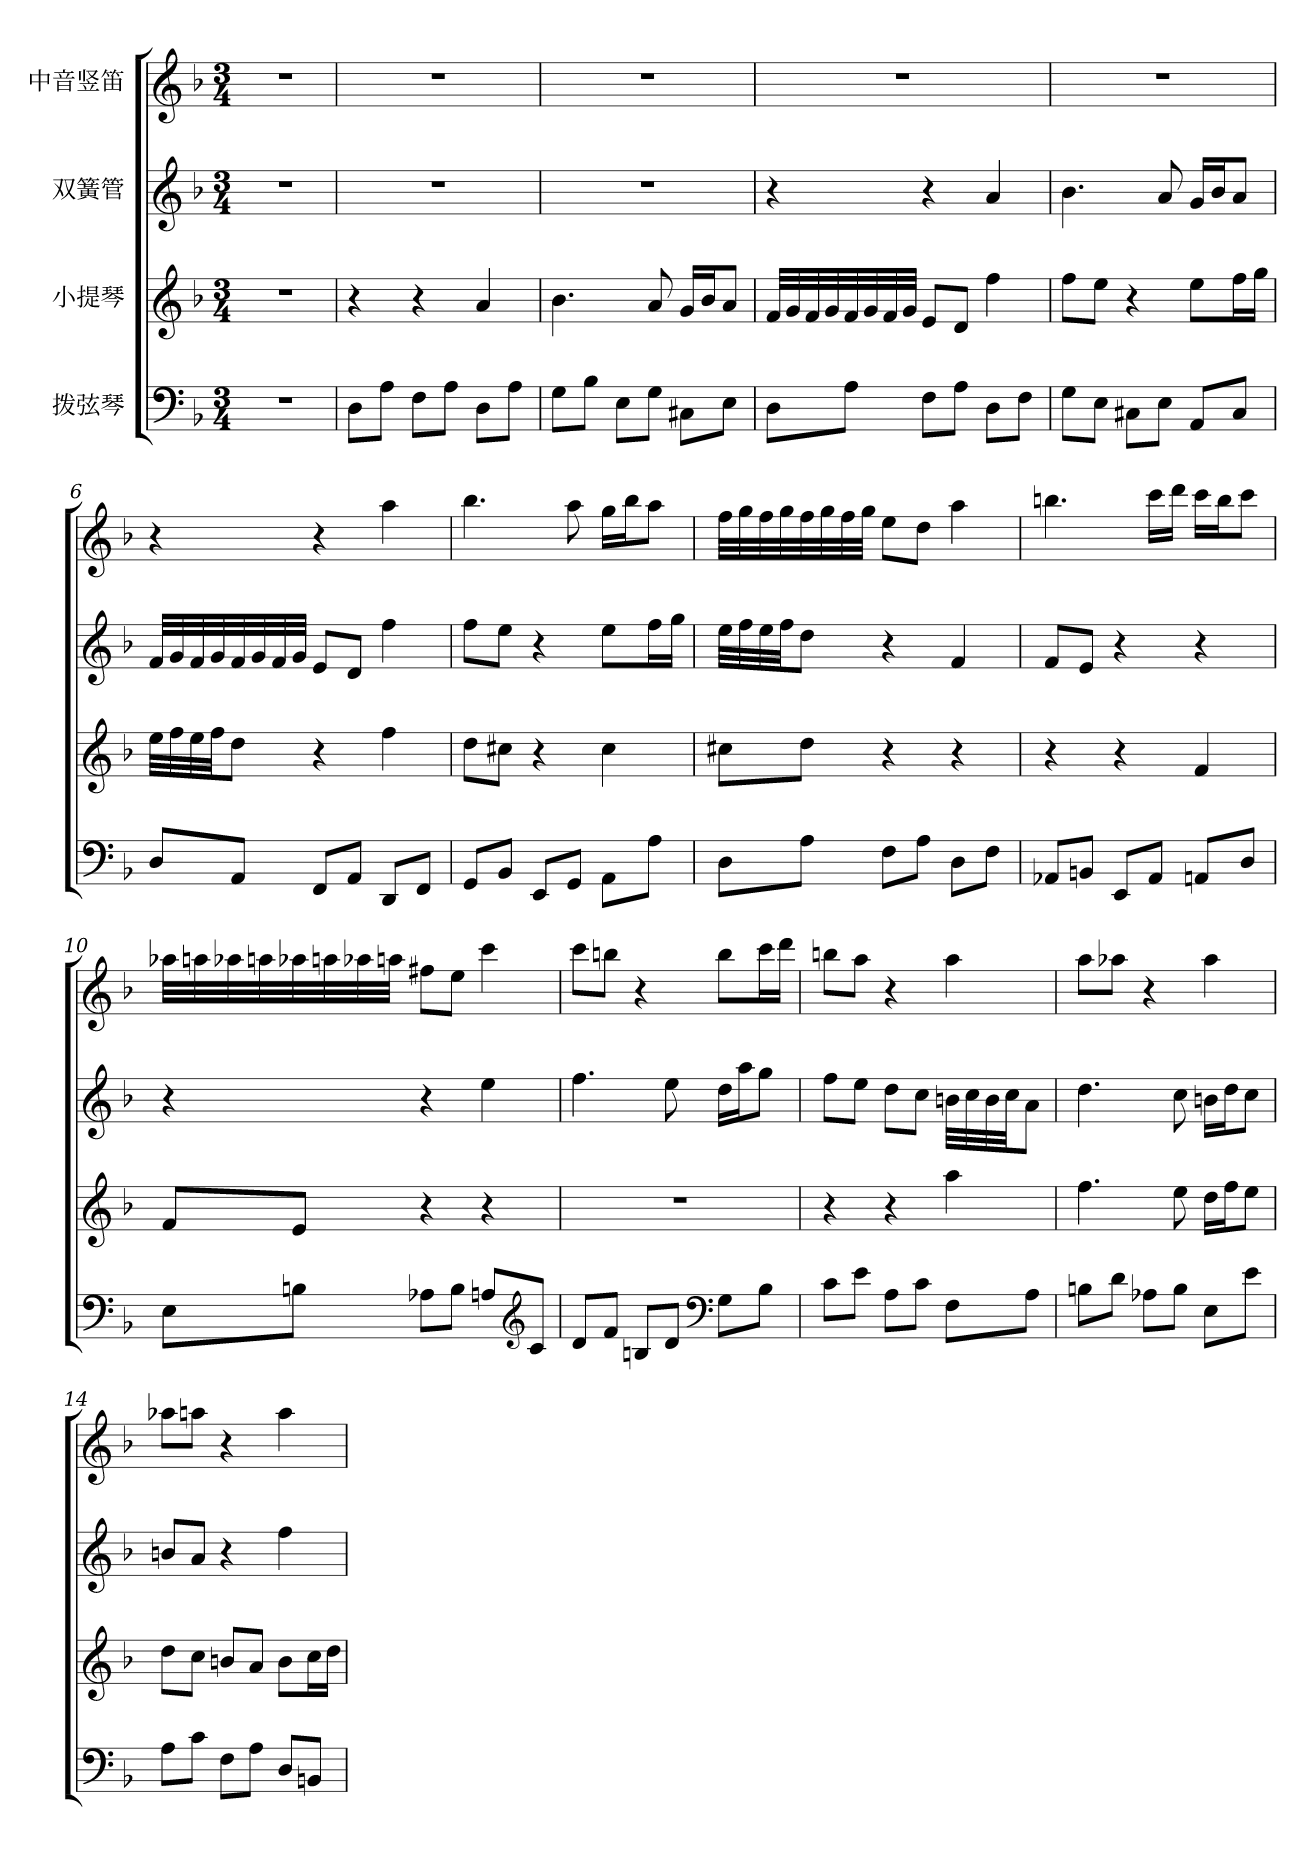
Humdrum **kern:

**kern	**kern	**kern	**kern
*part4	*part3	*part2	*part1
*staff4	*staff3	*staff2	*staff1
*I"拨弦琴	*I"小提琴	*I"双簧管	*I"中音竖笛
*clefF4	*clefG2	*clefG2	*clefG2
*k[b-]	*k[b-]	*k[b-]	*k[b-]
*M3/4	*M3/4	*M3/4	*M3/4
*MM80	*MM80	*MM80	*MM80
=1	=1	=1	=1
2.r	2.r	2.r	2.r
=2	=2	=2	=2
8D\L	4r	2.r	2.r
8A\J	.	.	.
8F\L	4r	.	.
8A\J	.	.	.
8D\L	4a/	.	.
8A\J	.	.	.
=3	=3	=3	=3
8G\L	4.b-\	2.r	2.r
8B-\J	.	.	.
8E\L	.	.	.
8G\J	8a/	.	.
8C#X\L	16g/LL	.	.
.	16b-/J	.	.
8E\J	8a/J	.	.
=4	=4	=4	=4
8D\L	32f/LLL	4r	2.r
.	32g/	.	.
.	32f/	.	.
.	32g/	.	.
8A\J	32f/	.	.
.	32g/	.	.
.	32f/	.	.
.	32g/JJJ	.	.
8F\L	8e/L	4r	.
8A\J	8d/J	.	.
8D\L	4ff\	4a/	.
8F\J	.	.	.
=5	=5	=5	=5
8G\L	8ff\L	4.b-\	2.r
8E\J	8ee\J	.	.
8C#X\L	4r	.	.
8E\J	.	8a/	.
8AA/L	8ee\L	16g/LL	.
.	.	16b-/J	.
8C#/J	16ff\L	8a/J	.
.	16gg\JJ	.	.
!!LO:LB:g=z
=6	=6	=6	=6
8D/L	32ee\LLL	32f/LLL	4r
.	32ff\	32g/	.
.	32ee\	32f/	.
.	32ff\JJ	32g/	.
8AA/J	8dd\J	32f/	.
.	.	32g/	.
.	.	32f/	.
.	.	32g/JJJ	.
8FF/L	4r	8e/L	4r
8AA/J	.	8d/J	.
8DD/L	4ff\	4ff\	4aa\
8FF/J	.	.	.
=7	=7	=7	=7
8GG/L	8dd\L	8ff\L	4.bb-\
8BB-/J	8cc#X\J	8ee\J	.
8EE/L	4r	4r	.
8GG/J	.	.	8aa\
8AA\L	4cc#\	8ee\L	16gg\LL
.	.	.	16bb-\J
8A\J	.	16ff\L	8aa\J
.	.	16gg\JJ	.
=8	=8	=8	=8
8D\L	8cc#X\L	32ee\LLL	32ff\LLL
.	.	32ff\	32gg\
.	.	32ee\	32ff\
.	.	32ff\JJ	32gg\
8A\J	8dd\J	8dd\J	32ff\
.	.	.	32gg\
.	.	.	32ff\
.	.	.	32gg\JJJ
8F\L	4r	4r	8ee\L
8A\J	.	.	8dd\J
8D\L	4r	4f/	4aa\
8F\J	.	.	.
!!LO:LB:g=z
=9	=9	=9	=9
8AA-X/L	4r	8f/L	4.bbn\
8BBn/J	.	8e/J	.
8EE/L	4r	4r	.
8AA-/J	.	.	16ccc\LL
.	.	.	16ddd\JJ
8AAn/L	4f/	4r	16ccc\LL
.	.	.	16bb\J
8D/J	.	.	8ccc\J
=10	=10	=10	=10
8E\L	8f/L	4r	32aa-X\LLL
.	.	.	32aan\
.	.	.	32aa-X\
.	.	.	32aan\
8Bn\J	8e/J	.	32aa-X\
.	.	.	32aan\
.	.	.	32aa-X\
.	.	.	32aan\JJJ
8A-X\L	4r	4r	8ff#X\L
8B\J	.	.	8ee\J
8An/L	4r	4ee\	4ccc\
*clefG2	*	*	*
8c/J	.	.	.
!!LO:PB:g=z
=11	=11	=11	=11
8d/L	2.r	4.ff\	8ccc\L
8f/J	.	.	8bbn\J
8Bn/L	.	.	4r
8d/J	.	8ee\	.
*clefF4	*	*	*
8G\L	.	16dd\LL	8bb\L
.	.	16aa\J	.
8B\J	.	8gg\J	16ccc\L
.	.	.	16ddd\JJ
=12	=12	=12	=12
8c\L	4r	8ff\L	8bbn\L
8e\J	.	8ee\J	8aa\J
8A\L	4r	8dd\L	4r
8c\J	.	8cc\J	.
8F\L	4aa\	32bn\LLL	4aa\
.	.	32cc\	.
.	.	32b\	.
.	.	32cc\JJ	.
8A\J	.	8a\J	.
=13	=13	=13	=13
8Bn\L	4.ff\	4.dd\	8aa\L
8d\J	.	.	8aa-X\J
8A-X\L	.	.	4r
8B\J	8ee\	8cc\	.
8E\L	16dd\LL	16bn\LL	4aa-\
.	16ff\J	16dd\J	.
8e\J	8ee\J	8cc\J	.
=14	=14	=14	=14
8A\L	8dd\L	8bn/L	8aa-X\L
8c\J	8cc\J	8a/J	8aan\J
8F\L	8bn/L	4r	4r
8A\J	8a/J	.	.
8D/L	8b\L	4ff\	4aa\
8BBn/J	16cc\L	.	.
.	16dd\JJ	.	.
=	=	=	=
*-	*-	*-	*-
